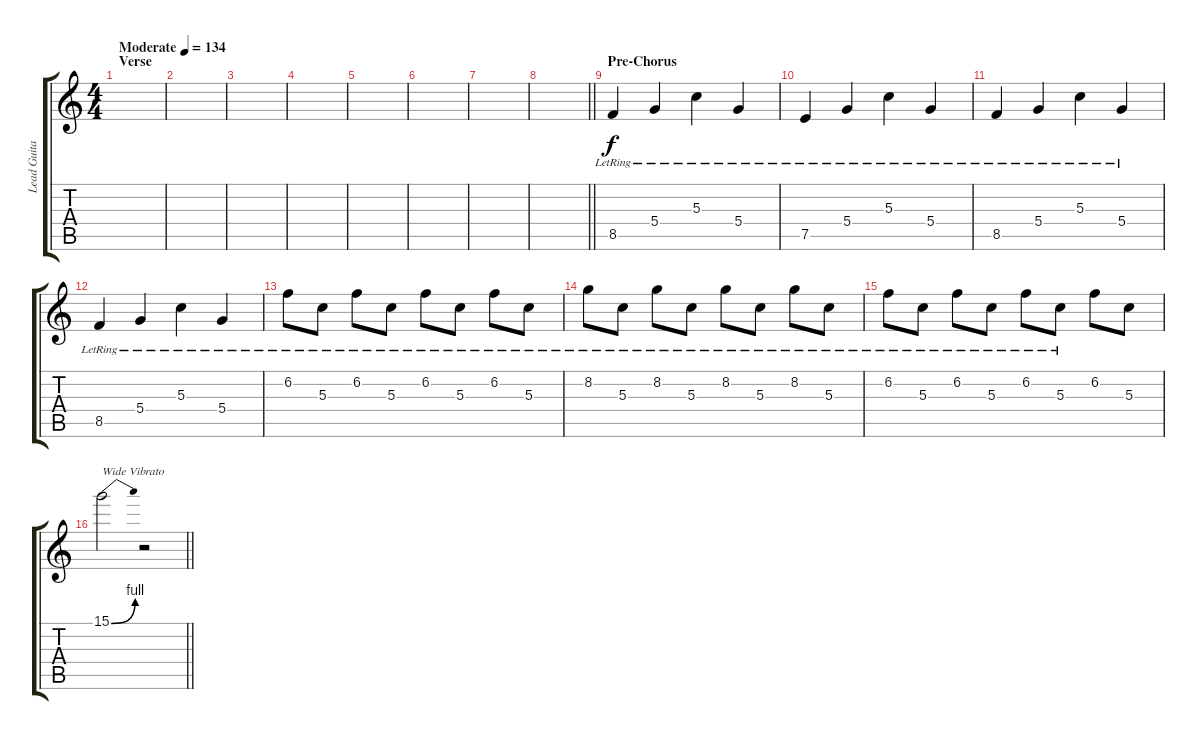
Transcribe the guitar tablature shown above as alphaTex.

\track ("Lead Guitar" "Lead Guita") {instrument distortionguitar}
\staff {score tabs}
\tuning (E4 B3 G3 D3 A2 D2) {hide}
\ts (4 4)
\section ("" "Verse")
\tempo (134 "Moderate")
\clef g2
\ks c
|
|
|
|
|
|
|
\barLineRight lightlight
|
\section ("" "Pre-Chorus")
8.5{lr}.4 5.4{lr}.4 5.3{lr}.4 5.4{lr}.4 |
7.5{lr}.4 5.4{lr}.4 5.3{lr}.4 5.4{lr}.4 |
8.5{lr}.4 5.4{lr}.4 5.3{lr}.4 5.4{lr}.4 |
8.5{lr}.4 5.4{lr}.4 5.3{lr}.4 5.4{lr}.4 |
6.2{lr}.8 5.3{lr}.8 6.2{lr}.8 5.3{lr}.8 6.2{lr}.8 5.3{lr}.8 6.2{lr}.8 5.3{lr}.8 |
8.2{lr}.8 5.3{lr}.8 8.2{lr}.8 5.3{lr}.8 8.2{lr}.8 5.3{lr}.8 8.2{lr}.8 5.3{lr}.8 |
6.2{lr}.8 5.3{lr}.8 6.2{lr}.8 5.3{lr}.8 6.2{lr}.8 5.3{lr}.8 6.2.8 5.3.8 |
\barLineRight lightlight
15.1{be (bend 0 0 60 4)}.2{txt "Wide Vibrato" dy f} r.2
